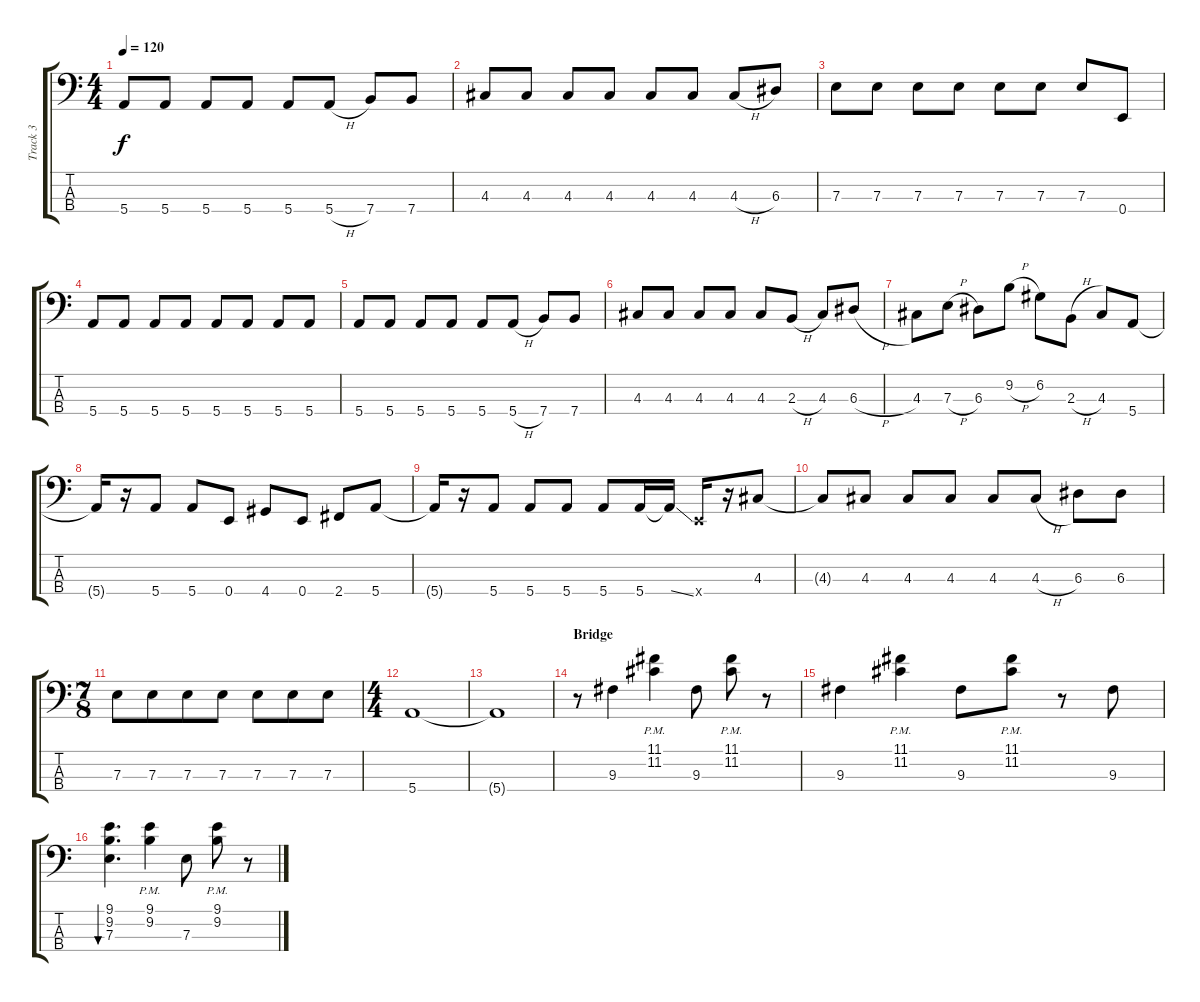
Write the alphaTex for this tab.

\track ("Track 3" "Track 3") {instrument electricbassfinger}
\staff {score tabs}
\tuning (G2 D2 A1 E1) {hide}
\ts (4 4)
\tempo 120
\clef f4
\ks c
5.4.8{dy f} 5.4.8 5.4.8 5.4.8 5.4.8 5.4{h}.8 7.4.8 7.4.8 |
4.3.8 4.3.8 4.3.8 4.3.8 4.3.8 4.3.8 4.3{h}.8 6.3.8 |
7.3.8 7.3.8 7.3.8 7.3.8 7.3.8 7.3.8 7.3.8 0.4.8 |
5.4.8 5.4.8 5.4.8 5.4.8 5.4.8 5.4.8 5.4.8 5.4.8 |
5.4.8 5.4.8 5.4.8 5.4.8 5.4.8 5.4{h}.8 7.4.8 7.4.8 |
4.3.8 4.3.8 4.3.8 4.3.8 4.3.8 2.3{h}.8 4.3.8 6.3{h}.8 |
4.3.8 7.3{h}.8 6.3.8 9.2{h}.8 6.2.8 2.3{h}.8 4.3.8 5.4.8 |
5.4{t}.16 r.16 5.4.8 5.4.8 0.4.8 4.4.8 0.4.8 2.4.8 5.4.8 |
5.4{t}.16 r.16 5.4.8 5.4.8 5.4.8 5.4.8 5.4.16 5.4{ss t}.16 0.4{x}.16 r.16 4.3.8 |
4.3{t}.8 4.3.8 4.3.8 4.3.8 4.3.8 4.3{h}.8 6.3.8 6.3.8 |
\ts (7 8)
7.3.8 7.3.8 7.3.8 7.3.8 7.3.8 7.3.8 7.3.8 |
\ts (4 4)
5.4.1 |
5.4{t}.1 |
\section ("" "Bridge")
r.8 9.3.4 (11.1{pm} 11.2{pm}).4 9.3.8 (11.1{pm} 11.2{pm}).8 r.8 |
9.3.4 (11.1{pm} 11.2{pm}).4 9.3.8 (11.1{pm} 11.2{pm}).8 r.8 9.3.8 |
(9.1 9.2 7.3).4{d bu 120} (9.1{pm} 9.2{pm}).4 7.3.8 (9.1{pm} 9.2{pm}).8 r.8
